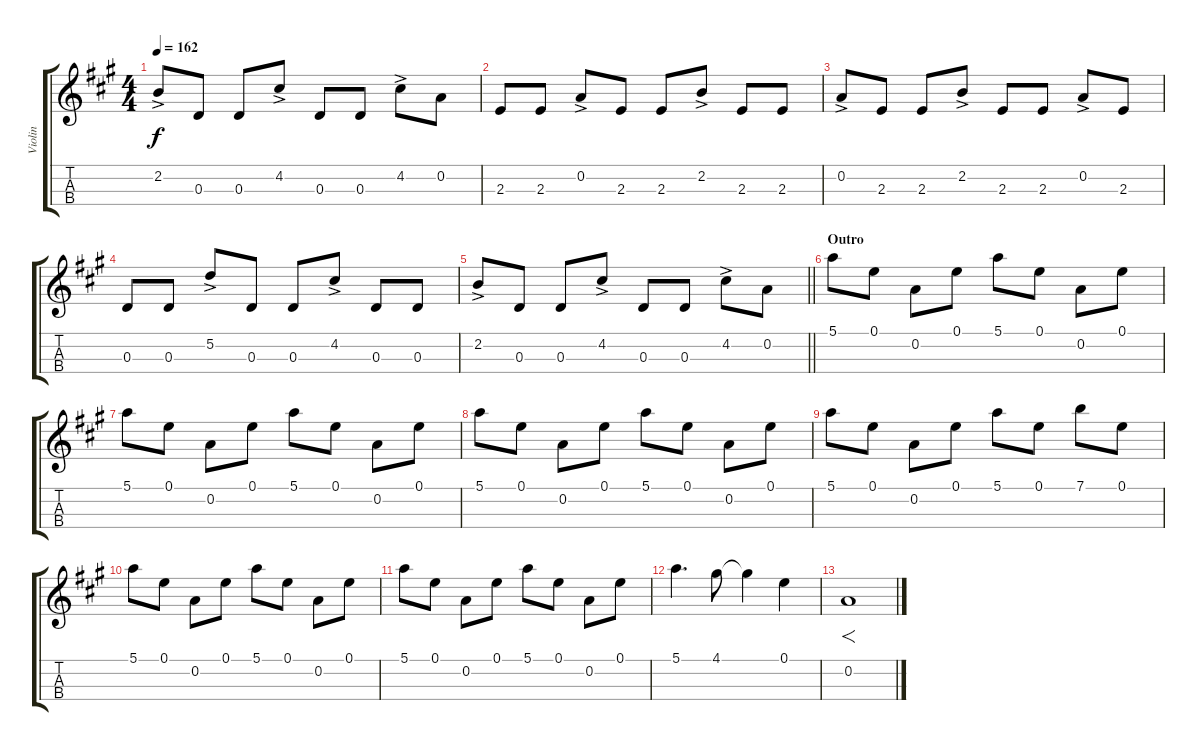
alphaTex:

\track ("Violin" "Violin") {instrument violin}
\staff {score tabs}
\tuning (E5 A4 D4 G3) {hide}
\ts (4 4)
\tempo 162
\clef g2
\ks a
2.2{ac}.8{dy f} 0.3.8 0.3.8 4.2{ac}.8 0.3.8 0.3.8 4.2{ac}.8 0.2.8 |
2.3.8 2.3.8 0.2{ac}.8 2.3.8 2.3.8 2.2{ac}.8 2.3.8 2.3.8 |
0.2{ac}.8 2.3.8 2.3.8 2.2{ac}.8 2.3.8 2.3.8 0.2{ac}.8 2.3.8 |
0.3.8 0.3.8 5.2{ac}.8 0.3.8 0.3.8 4.2{ac}.8 0.3.8 0.3.8 |
\barLineRight lightlight
2.2{ac}.8 0.3.8 0.3.8 4.2{ac}.8 0.3.8 0.3.8 4.2{ac}.8 0.2.8 |
\section ("" "Outro")
5.1.8 0.1.8 0.2.8 0.1.8 5.1.8 0.1.8 0.2.8 0.1.8 |
5.1.8 0.1.8 0.2.8 0.1.8 5.1.8 0.1.8 0.2.8 0.1.8 |
5.1.8 0.1.8 0.2.8 0.1.8 5.1.8 0.1.8 0.2.8 0.1.8 |
5.1.8 0.1.8 0.2.8 0.1.8 5.1.8 0.1.8 7.1.8 0.1.8 |
5.1.8 0.1.8 0.2.8 0.1.8 5.1.8 0.1.8 0.2.8 0.1.8 |
5.1.8 0.1.8 0.2.8 0.1.8 5.1.8 0.1.8 0.2.8 0.1.8 |
5.1.4{d} 4.1.8 4.1{t}.4 0.1.4 |
0.2.1{f}
